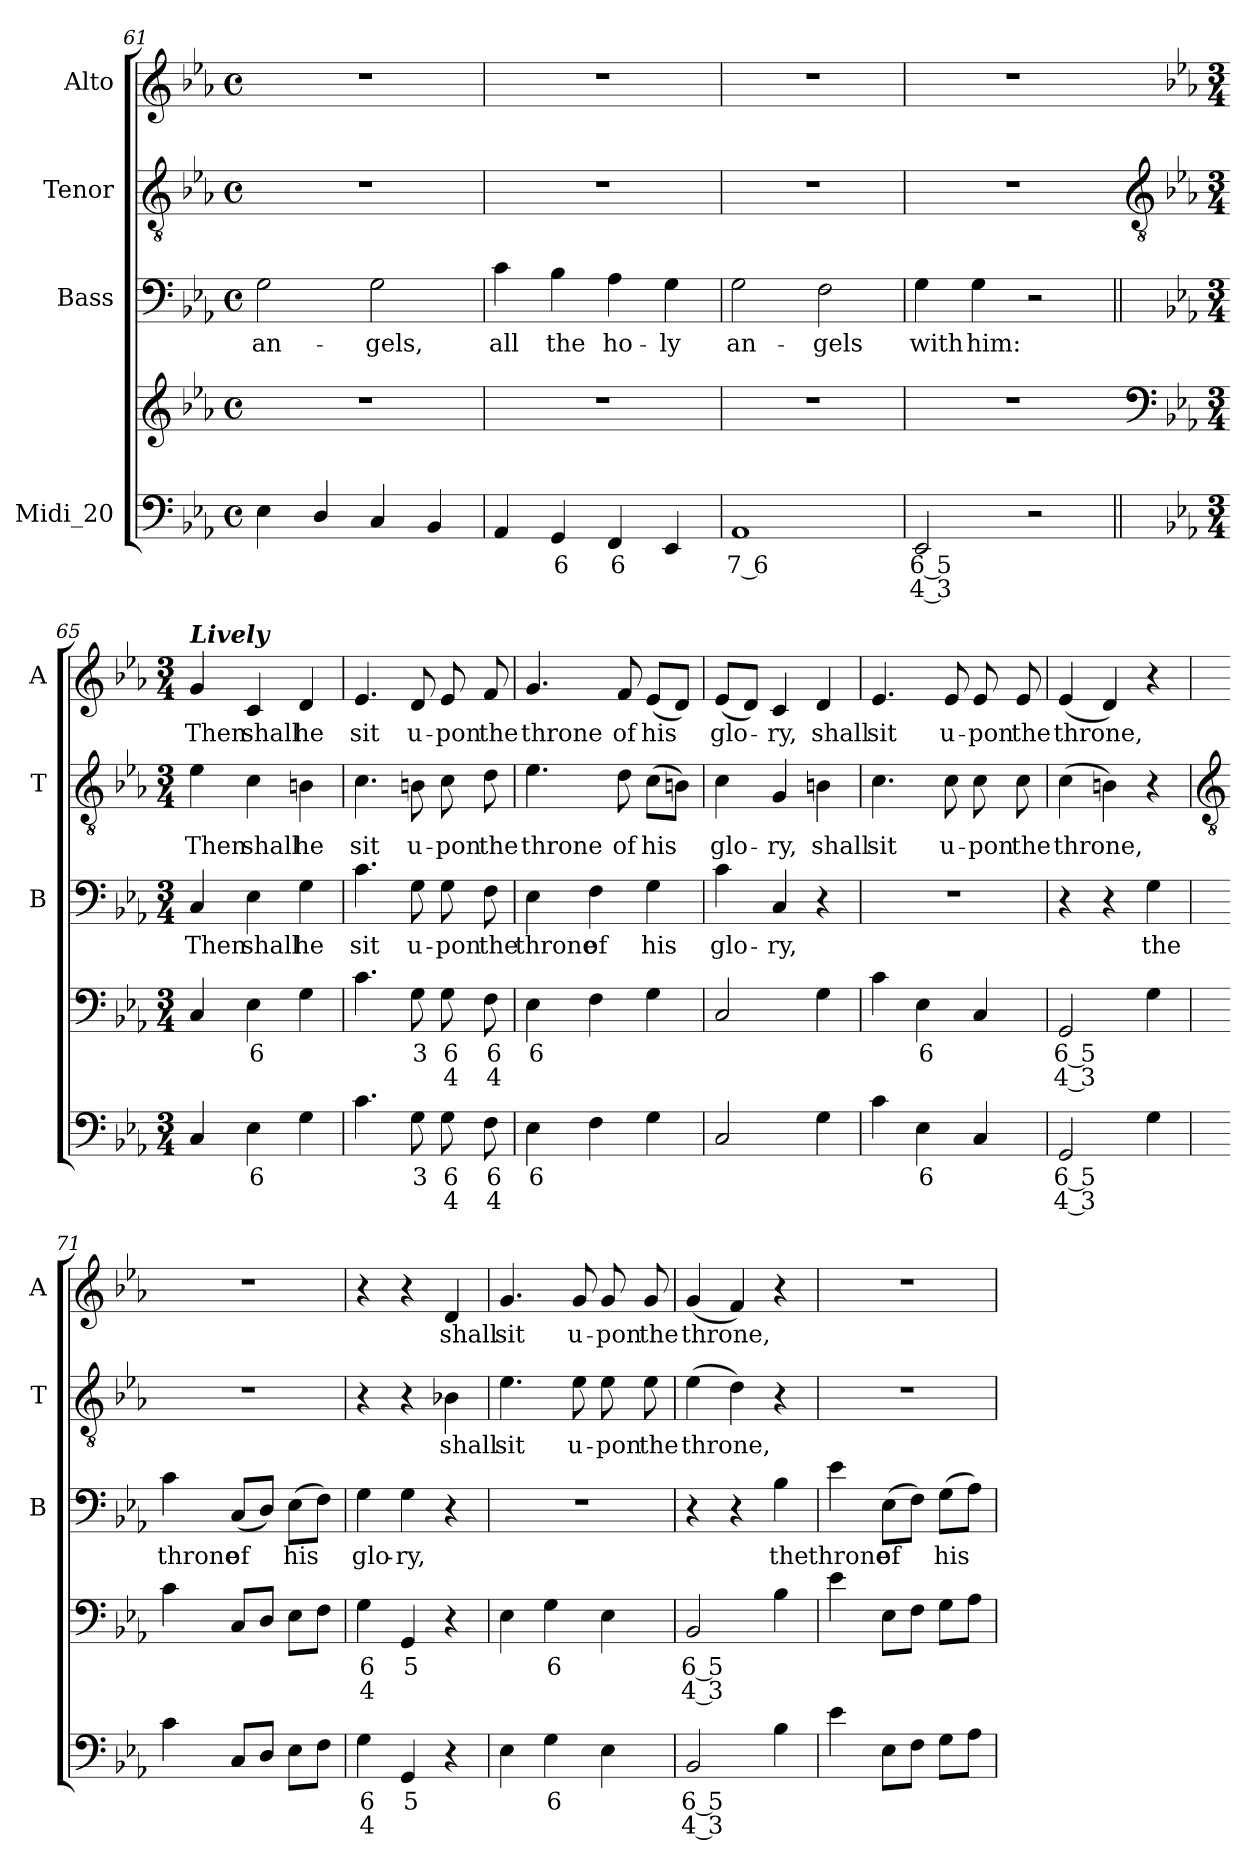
**kern	**text	**text	**kern	**text	**text	**kern	**text	**kern	**text	**kern	**text
*part4	*part4	*part4	*part4	*part4	*part4	*part3	*part3	*part2	*part2	*part1	*part1
*staff5	*staff5	*staff5	*staff4	*staff4	*staff4	*staff3	*staff3	*staff2	*staff2	*staff1	*staff1
*I"Midi_20	*	*	*	*	*	*I"Bass	*	*I"Tenor	*	*I"Alto	*
*	*	*	*	*	*	*I'B	*	*I'T	*	*I'A	*
*clefF4	*	*	*clefG2	*	*	*clefF4	*	*clefGv2	*	*clefG2	*
*k[b-e-a-]	*	*	*k[b-e-a-]	*	*	*k[b-e-a-]	*	*k[b-e-a-]	*	*k[b-e-a-]	*
*E-:	*	*	*E-:	*	*	*E-:	*	*E-:	*	*E-:	*
*M4/4	*	*	*M4/4	*	*	*M4/4	*	*M4/4	*	*M4/4	*
*met(c)	*	*	*met(c)	*	*	*met(c)	*	*met(c)	*	*met(c)	*
=61	=61	=61	=61	=61	=61	=61	=61	=61	=61	=61	=61
!	!	!	!	!	!	!	!LO:LY:b	!	!	!	!
4E-	.	.	1r	.	.	2G	an-	1r	.	1r	.
4D/	.	.	.	.	.	.	.	.	.	.	.
!	!	!	!	!	!	!	!LO:LY:b	!	!	!	!
4C	.	.	.	.	.	2G	-gels,	.	.	.	.
4BB-	.	.	.	.	.	.	.	.	.	.	.
=62	=62	=62	=62	=62	=62	=62	=62	=62	=62	=62	=62
!	!	!	!	!	!	!	!LO:LY:b	!	!	!	!
4AA-	.	.	1r	.	.	4c	all	1r	.	1r	.
!	!LO:LY:b	!	!	!	!	!	!LO:LY:b	!	!	!	!
4GG	6	.	.	.	.	4B-	the	.	.	.	.
!	!LO:LY:b	!	!	!	!	!	!LO:LY:b	!	!	!	!
4FF	6	.	.	.	.	4A-	ho-	.	.	.	.
!	!	!	!	!	!	!	!LO:LY:b	!	!	!	!
4EE-	.	.	.	.	.	4G	-ly	.	.	.	.
=63	=63	=63	=63	=63	=63	=63	=63	=63	=63	=63	=63
!	!LO:LY:b	!	!	!	!	!	!LO:LY:b	!	!	!	!
1AA-	7 6	.	1r	.	.	2G	an-	1r	.	1r	.
!	!	!	!	!	!	!	!LO:LY:b	!	!	!	!
.	.	.	.	.	.	2F	-gels	.	.	.	.
=64	=64	=64	=64	=64	=64	=64	=64	=64	=64	=64	=64
!	!LO:LY:b	!LO:LY:b	!	!	!	!	!LO:LY:b	!	!	!	!
2EE-	6 5	4 3	1r	.	.	4G	with	1r	.	1r	.
!	!	!	!	!	!	!	!LO:LY:b	!	!	!	!
.	.	.	.	.	.	4G	him:	.	.	.	.
2r	.	.	.	.	.	2r	.	.	.	.	.
!!LO:LB:g=z
=65||	=65	=65	=65||	=65	=65	=65||	=65	=65	=65	=65	=65
*	*	*	*clefF4	*	*	*	*	*clefGv2	*	*	*
*k[b-e-a-]	*	*	*k[b-e-a-]	*	*	*	*	*k[b-e-a-]	*	*k[b-e-a-]	*
*E-:	*	*	*E-:	*	*	*	*	*E-:	*	*E-:	*
*M3/4	*	*	*M3/4	*	*	*M3/4	*	*M3/4	*	*M3/4	*
!	!	!	!	!	!	!	!	!	!	!LO:TX:a:Bi:t=Lively	!
!	!	!	!	!	!	!	!LO:LY:b	!	!LO:LY:b	!	!LO:LY:b
4C	.	.	4C	.	.	4C	Then	4e-	Then	4g	Then
!	!LO:LY:b	!	!	!LO:LY:b	!	!	!LO:LY:b	!	!LO:LY:b	!	!LO:LY:b
4E-	6	.	4E-	6	.	4E-	shall	4c	shall	4c	shall
!	!	!	!	!	!	!	!LO:LY:b	!	!LO:LY:b	!	!LO:LY:b
4G	.	.	4G	.	.	4G	he	4Bn	he	4d	he
=66	=66	=66	=66	=66	=66	=66	=66	=66	=66	=66	=66
!	!	!	!	!	!	!	!LO:LY:b	!	!LO:LY:b	!	!LO:LY:b
4.c	.	.	4.c	.	.	4.c	sit	4.c	sit	4.e-	sit
!	!LO:LY:b	!	!	!LO:LY:b	!	!	!LO:LY:b	!	!LO:LY:b	!	!LO:LY:b
8G	3	.	8G	3	.	8G	u-	8Bn	u-	8d	u-
!	!LO:LY:b	!LO:LY:b	!	!LO:LY:b	!LO:LY:b	!	!LO:LY:b	!	!LO:LY:b	!	!LO:LY:b
8G	6	4	8G	6	4	8G	-pon	8c	-pon	8e-	-pon
!	!LO:LY:b	!LO:LY:b	!	!LO:LY:b	!LO:LY:b	!	!LO:LY:b	!	!LO:LY:b	!	!LO:LY:b
8F	6	4	8F	6	4	8F	the	8d	the	8f	the
=67	=67	=67	=67	=67	=67	=67	=67	=67	=67	=67	=67
!	!LO:LY:b	!	!	!LO:LY:b	!	!	!LO:LY:b	!	!LO:LY:b	!	!LO:LY:b
4E-	6	.	4E-	6	.	4E-	throne	4.e-	throne	4.g	throne
!	!	!	!	!	!	!	!LO:LY:b	!	!	!	!
4F	.	.	4F	.	.	4F	of	.	.	.	.
!	!	!	!	!	!	!	!	!	!LO:LY:b	!	!LO:LY:b
.	.	.	.	.	.	.	.	8d	of	8f	of
!	!	!	!	!	!	!	!LO:LY:b	!	!LO:LY:b	!	!LO:LY:b
4G	.	.	4G	.	.	4G	his	(>8cL	his	(<8e-L	his
.	.	.	.	.	.	.	.	8BnJ)	.	8dJ)	.
=68	=68	=68	=68	=68	=68	=68	=68	=68	=68	=68	=68
!	!	!	!	!	!	!	!LO:LY:b	!	!LO:LY:b	!	!LO:LY:b
2C	.	.	2C	.	.	4c	glo-	4c	glo-	(<8e-L	glo-
.	.	.	.	.	.	.	.	.	.	8dJ)	.
!	!	!	!	!	!	!	!LO:LY:b	!	!LO:LY:b	!	!LO:LY:b
.	.	.	.	.	.	4C	-ry,	4G	-ry,	4c	ry,
!	!	!	!	!	!	!	!	!	!LO:LY:b	!	!LO:LY:b
4G	.	.	4G	.	.	4r	.	4Bn	shall	4d	shall
=69	=69	=69	=69	=69	=69	=69	=69	=69	=69	=69	=69
!	!	!	!	!	!	!LO:N:vis=1	!	!	!LO:LY:b	!	!LO:LY:b
4c	.	.	4c	.	.	2.r	.	4.c	sit	4.e-	sit
!	!LO:LY:b	!	!	!LO:LY:b	!	!	!	!	!	!	!
4E-	6	.	4E-	6	.	.	.	.	.	.	.
!	!	!	!	!	!	!	!	!	!LO:LY:b	!	!LO:LY:b
.	.	.	.	.	.	.	.	8c	u-	8e-	u-
!	!	!	!	!	!	!	!	!	!LO:LY:b	!	!LO:LY:b
4C	.	.	4C	.	.	.	.	8c	-pon	8e-	-pon
!	!	!	!	!	!	!	!	!	!LO:LY:b	!	!LO:LY:b
.	.	.	.	.	.	.	.	8c	the	8e-	the
=70	=70	=70	=70	=70	=70	=70	=70	=70	=70	=70	=70
!	!LO:LY:b	!LO:LY:b	!	!LO:LY:b	!LO:LY:b	!	!	!	!LO:LY:b	!	!LO:LY:b
2GG	6 5	4 3	2GG	6 5	4 3	4r	.	(>4c	throne,	(<4e-	throne,
.	.	.	.	.	.	4r	.	4Bn)	.	4d)	.
!	!	!	!	!	!	!	!LO:LY:b	!	!	!	!
4G	.	.	4G	.	.	4G	the	4r	.	4r	.
!!LO:LB:g=z
=71	=71	=71	=71	=71	=71	=71	=71	=71	=71	=71	=71
*	*	*	*	*	*	*	*	*clefGv2	*	*	*
!	!	!	!	!	!	!	!LO:LY:b	!LO:N:vis=1	!	!LO:N:vis=1	!
4c	.	.	4c	.	.	4c	throne	2.r	.	2.r	.
!	!	!	!	!	!	!	!LO:LY:b	!	!	!	!
8CL	.	.	8CL	.	.	(<8CL	of	.	.	.	.
8DJ	.	.	8DJ	.	.	8DJ)	.	.	.	.	.
!	!	!	!	!	!	!	!LO:LY:b	!	!	!	!
8E-L	.	.	8E-L	.	.	(>8E-L	his	.	.	.	.
8FJ	.	.	8FJ	.	.	8FJ)	.	.	.	.	.
=72	=72	=72	=72	=72	=72	=72	=72	=72	=72	=72	=72
!	!LO:LY:b	!LO:LY:b	!	!LO:LY:b	!LO:LY:b	!	!LO:LY:b	!	!	!	!
4G	6	4	4G	6	4	4G	glo-	4r	.	4r	.
!	!LO:LY:b	!	!	!LO:LY:b	!	!	!LO:LY:b	!	!	!	!
4GG	5	.	4GG	5	.	4G	-ry,	4r	.	4r	.
!	!	!	!	!	!	!	!	!	!LO:LY:b	!	!LO:LY:b
4r	.	.	4r	.	.	4r	.	4B-X	shall	4d	shall
=73	=73	=73	=73	=73	=73	=73	=73	=73	=73	=73	=73
!	!	!	!	!	!	!LO:N:vis=1	!	!	!LO:LY:b	!	!LO:LY:b
4E-	.	.	4E-	.	.	2.r	.	4.e-	sit	4.g	sit
!	!LO:LY:b	!	!	!LO:LY:b	!	!	!	!	!	!	!
4G	6	.	4G	6	.	.	.	.	.	.	.
!	!	!	!	!	!	!	!	!	!LO:LY:b	!	!LO:LY:b
.	.	.	.	.	.	.	.	8e-	u-	8g	u-
!	!	!	!	!	!	!	!	!	!LO:LY:b	!	!LO:LY:b
4E-	.	.	4E-	.	.	.	.	8e-	-pon	8g	-pon
!	!	!	!	!	!	!	!	!	!LO:LY:b	!	!LO:LY:b
.	.	.	.	.	.	.	.	8e-	the	8g	the
=74	=74	=74	=74	=74	=74	=74	=74	=74	=74	=74	=74
!	!LO:LY:b	!LO:LY:b	!	!LO:LY:b	!LO:LY:b	!	!	!	!LO:LY:b	!	!LO:LY:b
2BB-	6 5	4 3	2BB-	6 5	4 3	4r	.	(>4e-	throne,	(<4g	throne,
.	.	.	.	.	.	4r	.	4d)	.	4f)	.
!	!	!	!	!	!	!	!LO:LY:b	!	!	!	!
4B-	.	.	4B-	.	.	4B-	the	4r	.	4r	.
=75	=75	=75	=75	=75	=75	=75	=75	=75	=75	=75	=75
!	!	!	!	!	!	!	!LO:LY:b	!LO:N:vis=1	!	!LO:N:vis=1	!
4e-	.	.	4e-	.	.	4e-	throne	2.r	.	2.r	.
!	!	!	!	!	!	!	!LO:LY:b	!	!	!	!
8E-L	.	.	8E-L	.	.	(>8E-L	of	.	.	.	.
8FJ	.	.	8FJ	.	.	8FJ)	.	.	.	.	.
!	!	!	!	!	!	!	!LO:LY:b	!	!	!	!
8GL	.	.	8GL	.	.	(>8GL	his	.	.	.	.
8A-J	.	.	8A-J	.	.	8A-J)	.	.	.	.	.
=	=	=	=	=	=	=	=	=	=	=	=
*-	*-	*-	*-	*-	*-	*-	*-	*-	*-	*-	*-
